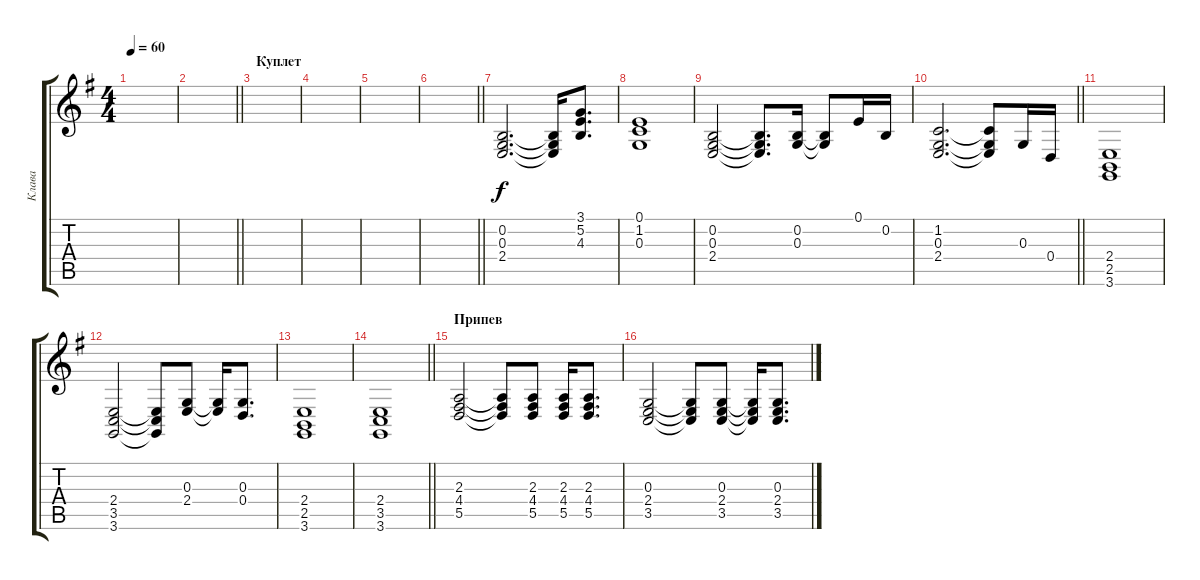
\track ("Клава" "Клава") {instrument brightacousticpiano}
\staff {score tabs}
\tuning (E4 B3 G3 D3 A2 E2) {hide}
\ts (4 4)
\tempo 60
\clef g2
\ks g
|
\barLineRight lightlight
|
\section ("" "Куплет")
|
|
|
\barLineRight lightlight
|
(0.2 0.3 2.4).2{d} (0.2{t} 0.3{t} 2.4{t}).16 (3.1 5.2 4.3).8{d} |
(0.1 1.2 0.3).1 |
(0.2 0.3 2.4).2 (0.2{t} 0.3{t} 2.4{t}).8{d} (0.2 0.3).16 (0.2{t} 0.3{t}).8 0.1.16 0.2.16 |
\barLineRight lightlight
(1.2 0.3 2.4).2{d} (1.2{t} 0.3{t} 2.4{t}).8 0.3.16 0.4.16 |
(2.4 2.5 3.6).1 |
(2.4 3.5 3.6).2 (2.4{t} 3.5{t} 3.6{t}).8 (0.3 2.4).8 (0.3{t} 2.4{t}).16 (0.3 0.4).8{d} |
(2.4 2.5 3.6).1 |
\barLineRight lightlight
(2.4 3.5 3.6).1 |
\section ("" "Припев")
(2.3 4.4 5.5).2 (2.3{t} 4.4{t} 5.5{t}).8 (2.3 4.4 5.5).8 (2.3 4.4 5.5).16 (2.3 4.4 5.5).8{d} |
(0.3 2.4 3.5).2 (0.3{t} 2.4{t} 3.5{t}).8 (0.3 2.4 3.5).8 (0.3{t} 2.4{t} 3.5{t}).16 (0.3 2.4 3.5).8{d}
